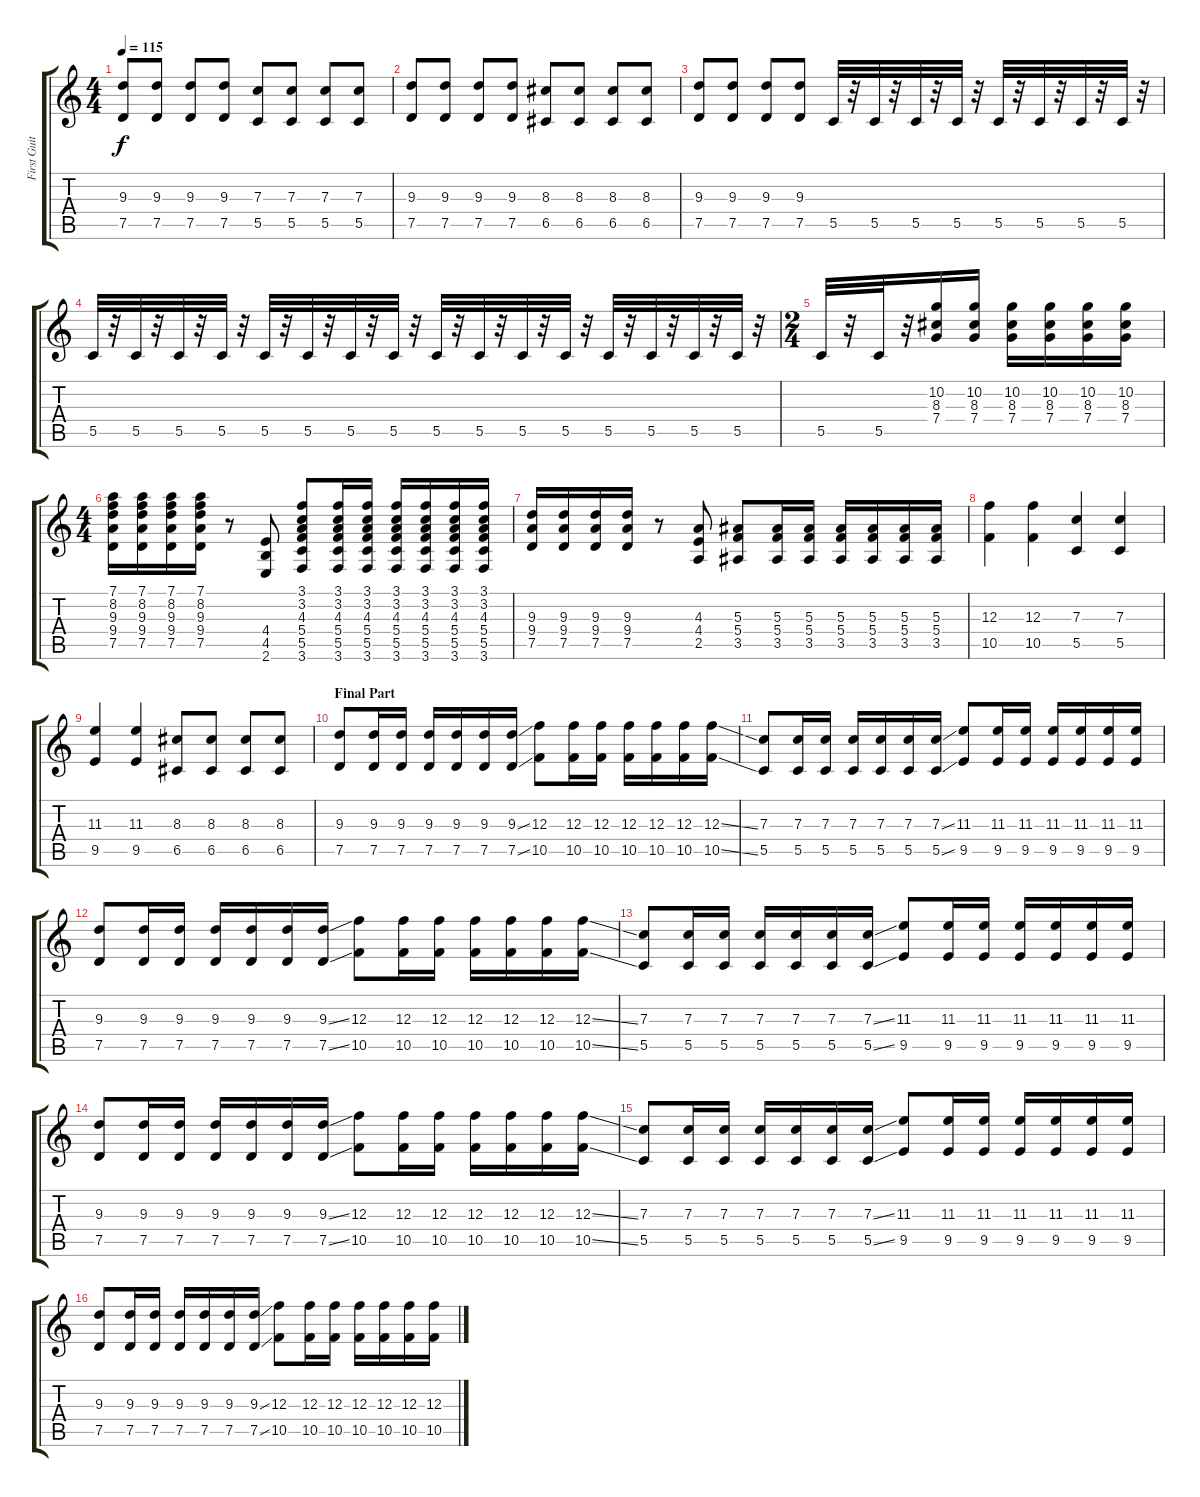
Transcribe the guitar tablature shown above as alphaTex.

\track ("First Guitar" "First Guit") {instrument distortionguitar}
\staff {score tabs}
\tuning (D4 A3 F3 C3 G2 D2) {hide}
\ts (4 4)
\tempo 115
\clef g2
\ks c
(9.3 7.5).8{dy f} (9.3 7.5).8 (9.3 7.5).8 (9.3 7.5).8 (7.3 5.5).8 (7.3 5.5).8 (7.3 5.5).8 (7.3 5.5).8 |
(9.3 7.5).8 (9.3 7.5).8 (9.3 7.5).8 (9.3 7.5).8 (8.3 6.5).8 (8.3 6.5).8 (8.3 6.5).8 (8.3 6.5).8 |
(9.3 7.5).8 (9.3 7.5).8 (9.3 7.5).8 (9.3 7.5).8 5.5.32 r.32 5.5.32 r.32 5.5.32 r.32 5.5.32 r.32 5.5.32 r.32 5.5.32 r.32 5.5.32 r.32 5.5.32 r.32 |
5.5.32 r.32 5.5.32 r.32 5.5.32 r.32 5.5.32 r.32 5.5.32 r.32 5.5.32 r.32 5.5.32 r.32 5.5.32 r.32 5.5.32 r.32 5.5.32 r.32 5.5.32 r.32 5.5.32 r.32 5.5.32 r.32 5.5.32 r.32 5.5.32 r.32 5.5.32 r.32 |
\ts (2 4)
5.5.32 r.32 5.5.32 r.32 (10.2 8.3 7.4).16 (10.2 8.3 7.4).16 (10.2 8.3 7.4).16 (10.2 8.3 7.4).16 (10.2 8.3 7.4).16 (10.2 8.3 7.4).16 |
\ts (4 4)
(7.1 8.2 9.3 9.4 7.5).16 (7.1 8.2 9.3 9.4 7.5).16 (7.1 8.2 9.3 9.4 7.5).16 (7.1 8.2 9.3 9.4 7.5).16 r.8 (4.4 4.5 2.6).8 (3.1 3.2 4.3 5.4 5.5 3.6).8 (3.1 3.2 4.3 5.4 5.5 3.6).16 (3.1 3.2 4.3 5.4 5.5 3.6).16 (3.1 3.2 4.3 5.4 5.5 3.6).16 (3.1 3.2 4.3 5.4 5.5 3.6).16 (3.1 3.2 4.3 5.4 5.5 3.6).16 (3.1 3.2 4.3 5.4 5.5 3.6).16 |
(9.3 9.4 7.5).16 (9.3 9.4 7.5).16 (9.3 9.4 7.5).16 (9.3 9.4 7.5).16 r.8 (4.3 4.4 2.5).8 (5.3 5.4 3.5).8 (5.3 5.4 3.5).16 (5.3 5.4 3.5).16 (5.3 5.4 3.5).16 (5.3 5.4 3.5).16 (5.3 5.4 3.5).16 (5.3 5.4 3.5).16 |
(12.3 10.5).4 (12.3 10.5).4 (7.3 5.5).4 (7.3 5.5).4 |
(11.3 9.5).4 (11.3 9.5).4 (8.3 6.5).8 (8.3 6.5).8 (8.3 6.5).8 (8.3 6.5).8 |
\section ("" "Final Part")
(9.3 7.5).8 (9.3 7.5).16 (9.3 7.5).16 (9.3 7.5).16 (9.3 7.5).16 (9.3 7.5).16 (9.3{ss} 7.5{ss}).16 (12.3 10.5).8 (12.3 10.5).16 (12.3 10.5).16 (12.3 10.5).16 (12.3 10.5).16 (12.3 10.5).16 (12.3{ss} 10.5{ss}).16 |
(7.3 5.5).8 (7.3 5.5).16 (7.3 5.5).16 (7.3 5.5).16 (7.3 5.5).16 (7.3 5.5).16 (7.3{ss} 5.5{ss}).16 (11.3 9.5).8 (11.3 9.5).16 (11.3 9.5).16 (11.3 9.5).16 (11.3 9.5).16 (11.3 9.5).16 (11.3 9.5).16 |
(9.3 7.5).8 (9.3 7.5).16 (9.3 7.5).16 (9.3 7.5).16 (9.3 7.5).16 (9.3 7.5).16 (9.3{ss} 7.5{ss}).16 (12.3 10.5).8 (12.3 10.5).16 (12.3 10.5).16 (12.3 10.5).16 (12.3 10.5).16 (12.3 10.5).16 (12.3{ss} 10.5{ss}).16 |
(7.3 5.5).8 (7.3 5.5).16 (7.3 5.5).16 (7.3 5.5).16 (7.3 5.5).16 (7.3 5.5).16 (7.3{ss} 5.5{ss}).16 (11.3 9.5).8 (11.3 9.5).16 (11.3 9.5).16 (11.3 9.5).16 (11.3 9.5).16 (11.3 9.5).16 (11.3 9.5).16 |
(9.3 7.5).8 (9.3 7.5).16 (9.3 7.5).16 (9.3 7.5).16 (9.3 7.5).16 (9.3 7.5).16 (9.3{ss} 7.5{ss}).16 (12.3 10.5).8 (12.3 10.5).16 (12.3 10.5).16 (12.3 10.5).16 (12.3 10.5).16 (12.3 10.5).16 (12.3{ss} 10.5{ss}).16 |
(7.3 5.5).8 (7.3 5.5).16 (7.3 5.5).16 (7.3 5.5).16 (7.3 5.5).16 (7.3 5.5).16 (7.3{ss} 5.5{ss}).16 (11.3 9.5).8 (11.3 9.5).16 (11.3 9.5).16 (11.3 9.5).16 (11.3 9.5).16 (11.3 9.5).16 (11.3 9.5).16 |
(9.3 7.5).8 (9.3 7.5).16 (9.3 7.5).16 (9.3 7.5).16 (9.3 7.5).16 (9.3 7.5).16 (9.3{ss} 7.5{ss}).16 (12.3 10.5).8 (12.3 10.5).16 (12.3 10.5).16 (12.3 10.5).16 (12.3 10.5).16 (12.3 10.5).16 (12.3{ss} 10.5{ss}).16
